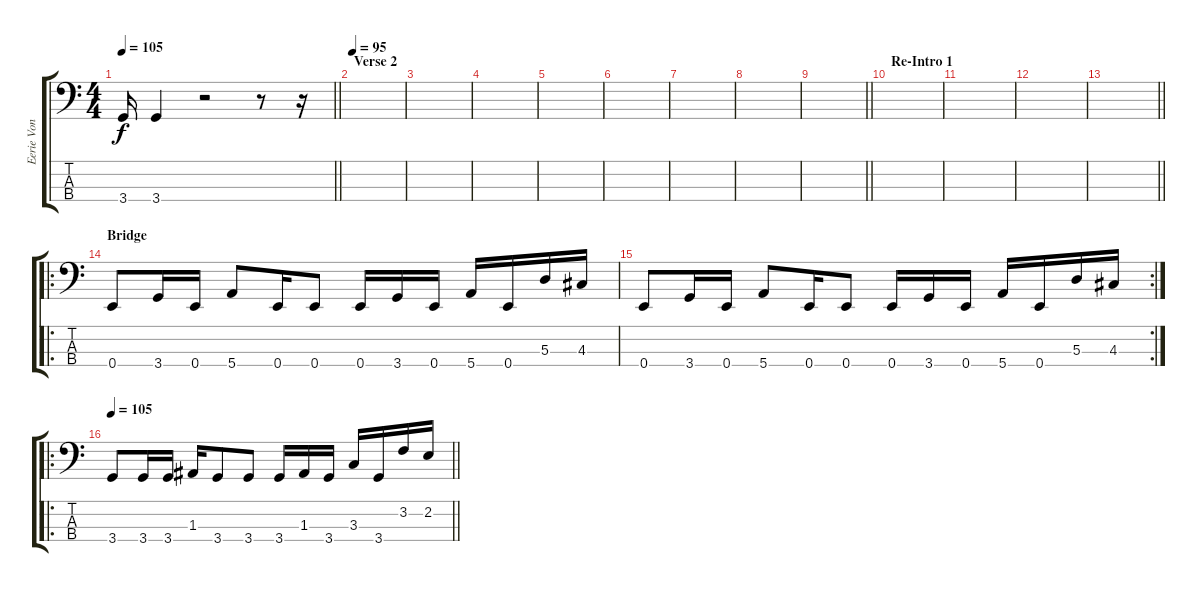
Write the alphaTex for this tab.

\track ("Eerie Von" "Eerie Von") {instrument electricbassfinger}
\staff {score tabs}
\tuning (G2 D2 A1 E1) {hide}
\ts (4 4)
\tempo 105
\clef f4
\barLineRight lightlight
\ks c
3.4.16{dy f} 3.4.4 r.2 r.8 r.16 |
\section ("" "Verse 2")
\tempo 95
|
|
|
|
|
|
|
\barLineRight lightlight
|
\section ("" "Re-Intro 1")
|
|
|
\barLineRight lightlight
|
\ro
\section ("" "Bridge")
0.4.8 3.4.16 0.4.16 5.4.8 0.4.16 0.4.8 0.4.16 3.4.16 0.4.16 5.4.16 0.4.16 5.3.16 4.3.16 |
\rc 2
0.4.8 3.4.16 0.4.16 5.4.8 0.4.16 0.4.8 0.4.16 3.4.16 0.4.16 5.4.16 0.4.16 5.3.16 4.3.16 |
\ro
\tempo 105
\barLineRight lightlight
3.4.8 3.4.16 3.4.16 1.3.16 3.4.8 3.4.8 3.4.16 1.3.16 3.4.16 3.3.16 3.4.16 3.2.16 2.2.16
